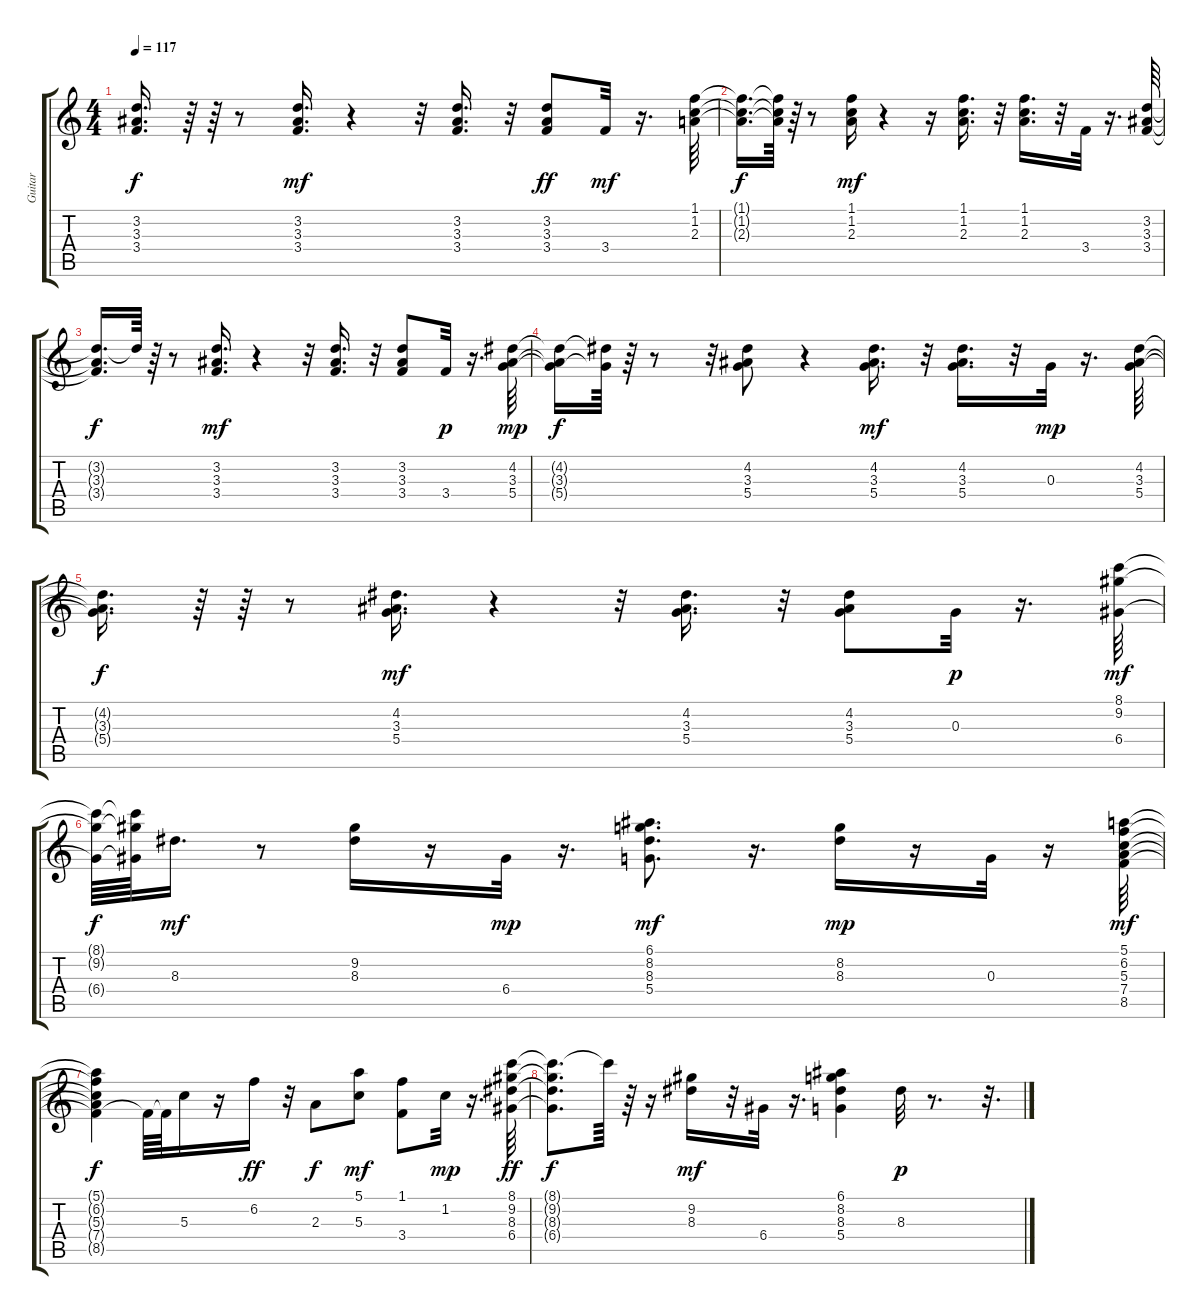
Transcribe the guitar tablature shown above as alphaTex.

\track ("Guitar" "Guitar") {instrument acousticguitarsteel}
\staff {score tabs}
\tuning (E4 B3 G3 D3 A2 E2) {hide}
\ts (4 4)
\tempo 117
\clef g2
\ks c
(3.2{t} 3.3{t} 3.4{t}).16{d dy f} r.64 r.64 r.8 (3.2 3.3 3.4).16{d dy mf} r.4 r.32 (3.2 3.3 3.4).16{d} r.32 (3.2 3.3 3.4).8{dy ff} 3.4.32{dy mf} r.16{d} (1.1 1.2 2.3).64 |
(1.1{t} 1.2{t} 2.3{t}).16{d dy f} (1.1{t} 1.2{t} 2.3{t}).64 r.64 r.8 (1.1 1.2 2.3).16{dy mf} r.4 r.16 (1.1 1.2 2.3).16{d} r.32 (1.1 1.2 2.3).16{d} r.32 3.4.32 r.16{d} (3.2 3.3 3.4).64 |
(3.2{t} 3.3{t} 3.4{t}).16{d dy f} 3.2{t}.64 r.64 r.8 (3.2 3.3 3.4).16{d dy mf} r.4 r.32 (3.2 3.3 3.4).16{d} r.32 (3.2 3.3 3.4).8 3.4.32{dy p} r.16{d} (4.2 3.3 5.4).64{dy mp} |
(4.2{t} 3.3{t} 5.4{t}).16{dy f} (4.2{t} 5.4{t}).64 r.64 r.8 r.32 (4.2 3.3 5.4).8 r.4 (4.2 3.3 5.4).16{d dy mf} r.32 (4.2 3.3 5.4).16{d} r.32 0.3.32{dy mp} r.16{d} (4.2 3.3 5.4).64 |
(4.2{t} 3.3{t} 5.4{t}).16{d dy f} r.64 r.64 r.8 (4.2 3.3 5.4).16{d dy mf} r.4 r.32 (4.2 3.3 5.4).16{d} r.32 (4.2 3.3 5.4).8 0.3.32{dy p} r.16{d} (8.1 9.2 6.4).64{dy mf} |
(8.1{t} 9.2{t} 6.4{t}).64{dy f} (8.1{t} 9.2{t} 6.4{t}).64 8.3.16{d dy mf} r.8 (9.2 8.3).16 r.16 6.4.32{dy mp} r.16{d} (6.1 8.2 8.3 5.4).8{d dy mf} r.16{d} (8.2 8.3).16{dy mp} r.16 0.3.32 r.16 (5.1 6.2 5.3 7.4 8.5).64{dy mf} |
(5.1{t} 6.2{t} 5.3{t} 7.4{t} 8.5{t}).4{dy f} 8.5{t}.64 8.5{t}.64 5.3.16 r.16 6.2.16{dy ff} r.32 2.3.8{dy f} (5.1 5.3).8{dy mf} (1.1 3.4).8 1.2.32{dy mp} r.16{d} (8.1 9.2 8.3 6.4).64{dy ff} |
(8.1{t} 9.2{t} 8.3{t} 6.4{t}).8{d dy f} 8.1{t}.64 r.64 r.16 (9.2 8.3).16{dy mf} r.32 6.4.32 r.16{d} (6.1 8.2 8.3 5.4).4 8.3.32{dy p} r.8{d} r.32{d}
